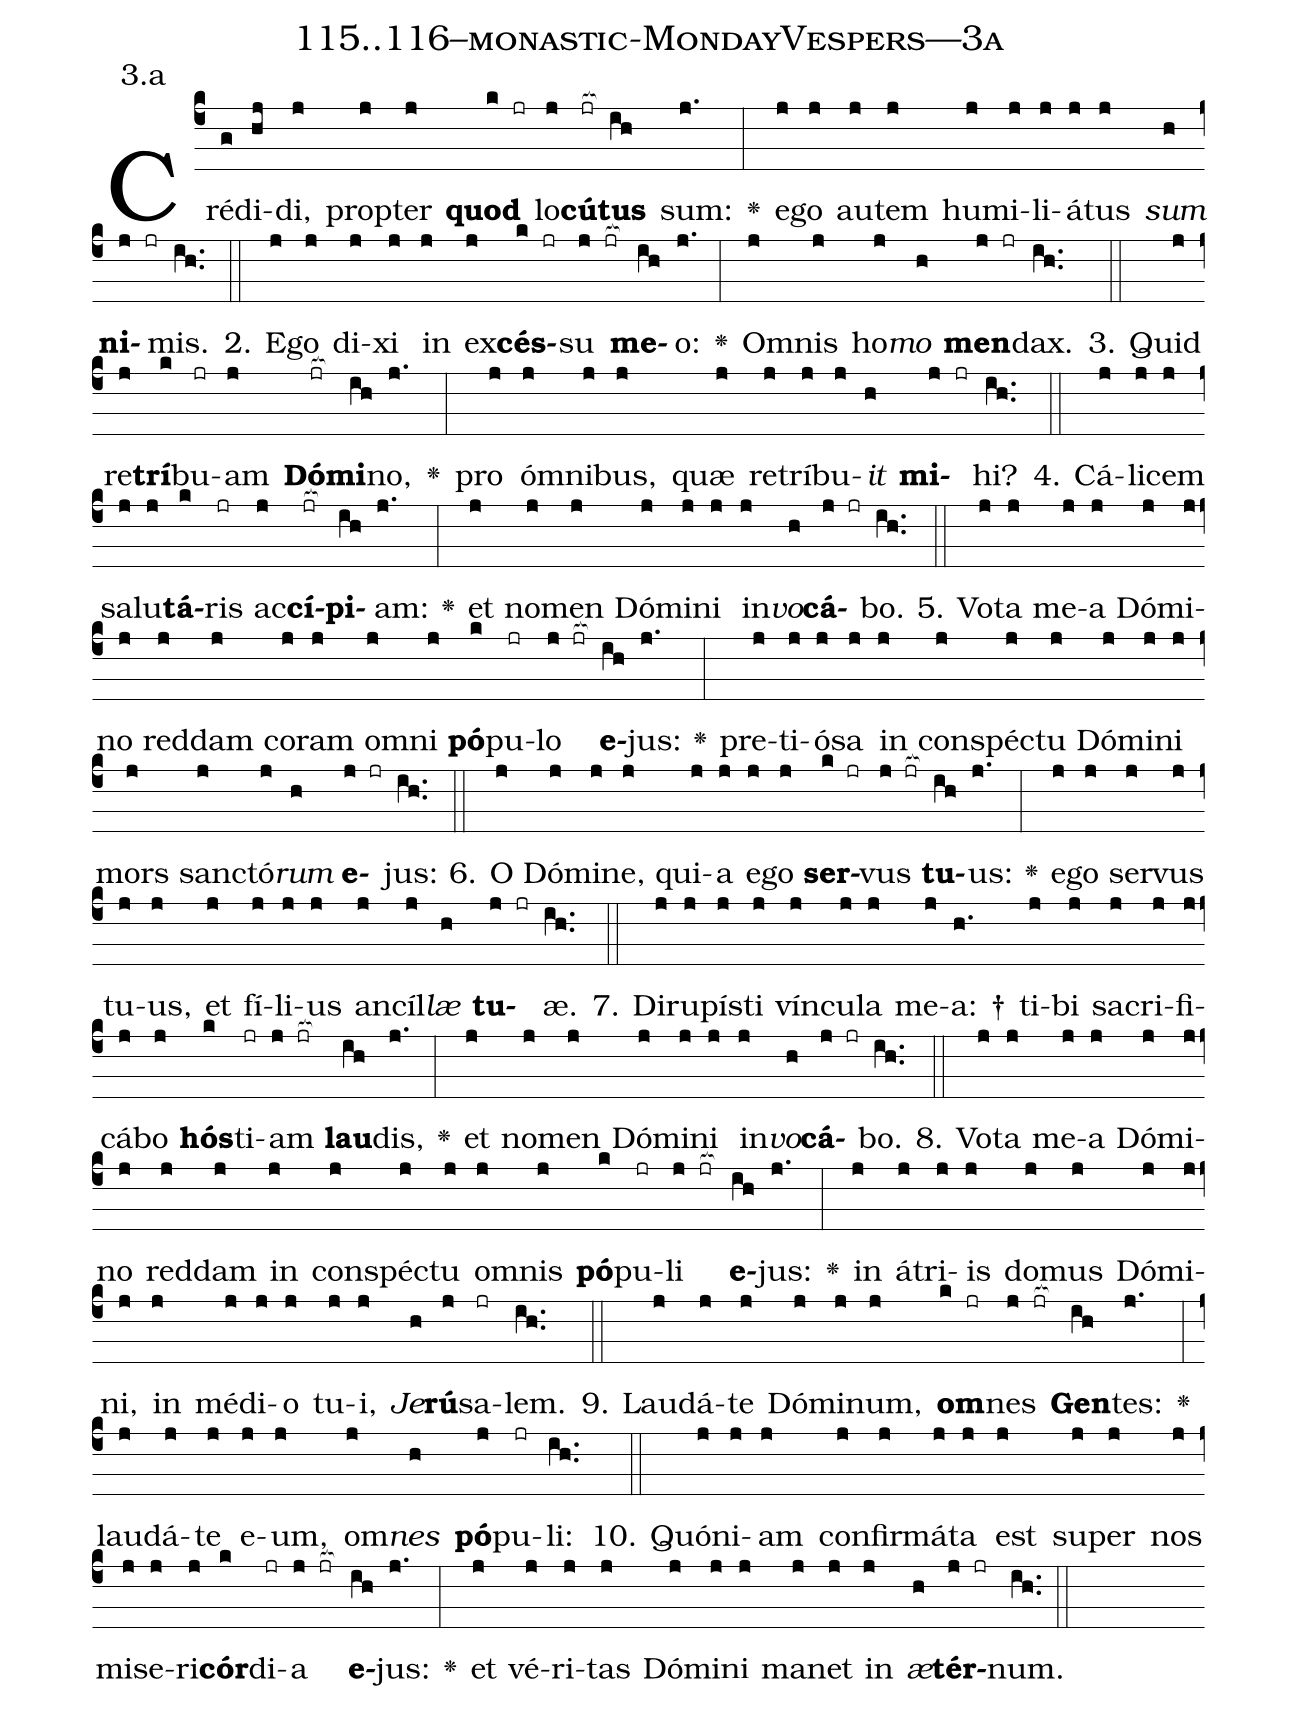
name: 115..116--monastic-MondayVespers---3a;
annotation: 3.a;
%%
(c4)Cré(g)di(hj)di,(j) prop(j)ter(j) <b>quod</b>(k jr) lo(j)<b>cú</b>(jr[ocb:1{])<b>tus</b>(ih[ocb:0}]) sum:(j.) <v>\greheightstar</v>(:) e(j)go(j) au(j)tem(j) hu(j)mi(j)li(j)á(j)tus(j) <i>sum</i>(h) <b>ni</b>(j jr)mis.(ih..) (::)
2. E(j)go(j) di(j)xi(j) in(j) ex(j)<b>cés</b>(k jr)su(j jr[ocb:1{]) <b>me</b>(ih[ocb:0}])o:(j.) <v>\greheightstar</v>(:) Om(j)nis(j) ho(j)<i>mo</i>(h) <b>men</b>(j jr)dax.(ih..) (::)
3. Quid(j) re(j)<b>trí</b>(k)bu(jr)am(j) <b>Dó</b>(jr[ocb:1{])<b>mi</b>(ih[ocb:0}])no,(j.) <v>\greheightstar</v>(:) pro(j) óm(j)ni(j)bus,(j) quæ(j) re(j)trí(j)bu(j)<i>it</i>(h) <b>mi</b>(j jr)hi?(ih..) (::)
4. Cá(j)li(j)cem(j) sa(j)lu(j)<b>tá</b>(k)ris(jr) ac(j)<b>cí</b>(jr[ocb:1{])<b>pi</b>(ih[ocb:0}])am:(j.) <v>\greheightstar</v>(:) et(j) no(j)men(j) Dó(j)mi(j)ni(j) in(j)<i>vo</i>(h)<b>cá</b>(j jr)bo.(ih..) (::)
5. Vo(j)ta(j) me(j)a(j) Dó(j)mi(j)no(j) red(j)dam(j) co(j)ram(j) om(j)ni(j) <b>pó</b>(k)pu(jr)lo(j jr[ocb:1{]) <b>e</b>(ih[ocb:0}])jus:(j.) <v>\greheightstar</v>(:) pre(j)ti(j)ó(j)sa(j) in(j) con(j)spéc(j)tu(j) Dó(j)mi(j)ni(j) mors(j) sanc(j)tó(j)<i>rum</i>(h) <b>e</b>(j jr)jus:(ih..) (::)
6. O(j) Dó(j)mi(j)ne,(j) qui(j)a(j) e(j)go(j) <b>ser</b>(k jr)vus(j jr[ocb:1{]) <b>tu</b>(ih[ocb:0}])us:(j.) <v>\greheightstar</v>(:) e(j)go(j) ser(j)vus(j) tu(j)us,(j) et(j) fí(j)li(j)us(j) an(j)cíl(j)<i>læ</i>(h) <b>tu</b>(j jr)æ.(ih..) (::)
7. Di(j)ru(j)pís(j)ti(j) vín(j)cu(j)la(j) me(j)a: †(h.) ti(j)bi(j) sa(j)cri(j)fi(j)cá(j)bo(j) <b>hós</b>(k)ti(jr)am(j jr[ocb:1{]) <b>lau</b>(ih[ocb:0}])dis,(j.) <v>\greheightstar</v>(:) et(j) no(j)men(j) Dó(j)mi(j)ni(j) in(j)<i>vo</i>(h)<b>cá</b>(j jr)bo.(ih..) (::)
8. Vo(j)ta(j) me(j)a(j) Dó(j)mi(j)no(j) red(j)dam(j) in(j) con(j)spéc(j)tu(j) om(j)nis(j) <b>pó</b>(k)pu(jr)li(j jr[ocb:1{]) <b>e</b>(ih[ocb:0}])jus:(j.) <v>\greheightstar</v>(:) in(j) á(j)tri(j)is(j) do(j)mus(j) Dó(j)mi(j)ni,(j) in(j) mé(j)di(j)o(j) tu(j)i,(j) <i>Je</i>(h)<b>rú</b>(j)sa(jr)lem.(ih..) (::)
9. Lau(j)dá(j)te(j) Dó(j)mi(j)num,(j) <b>om</b>(k jr)nes(j jr[ocb:1{]) <b>Gen</b>(ih[ocb:0}])tes:(j.) <v>\greheightstar</v>(:) lau(j)dá(j)te(j) e(j)um,(j) om(j)<i>nes</i>(h) <b>pó</b>(j)pu(jr)li:(ih..) (::)
10. Quón(j)i(j)am(j) con(j)fir(j)má(j)ta(j) est(j) su(j)per(j) nos(j) mi(j)se(j)ri(j)<b>cór</b>(k)di(jr)a(j jr[ocb:1{]) <b>e</b>(ih[ocb:0}])jus:(j.) <v>\greheightstar</v>(:) et(j) vé(j)ri(j)tas(j) Dó(j)mi(j)ni(j) ma(j)net(j) in(j) <i>æ</i>(h)<b>tér</b>(j jr)num.(ih..) (::)
